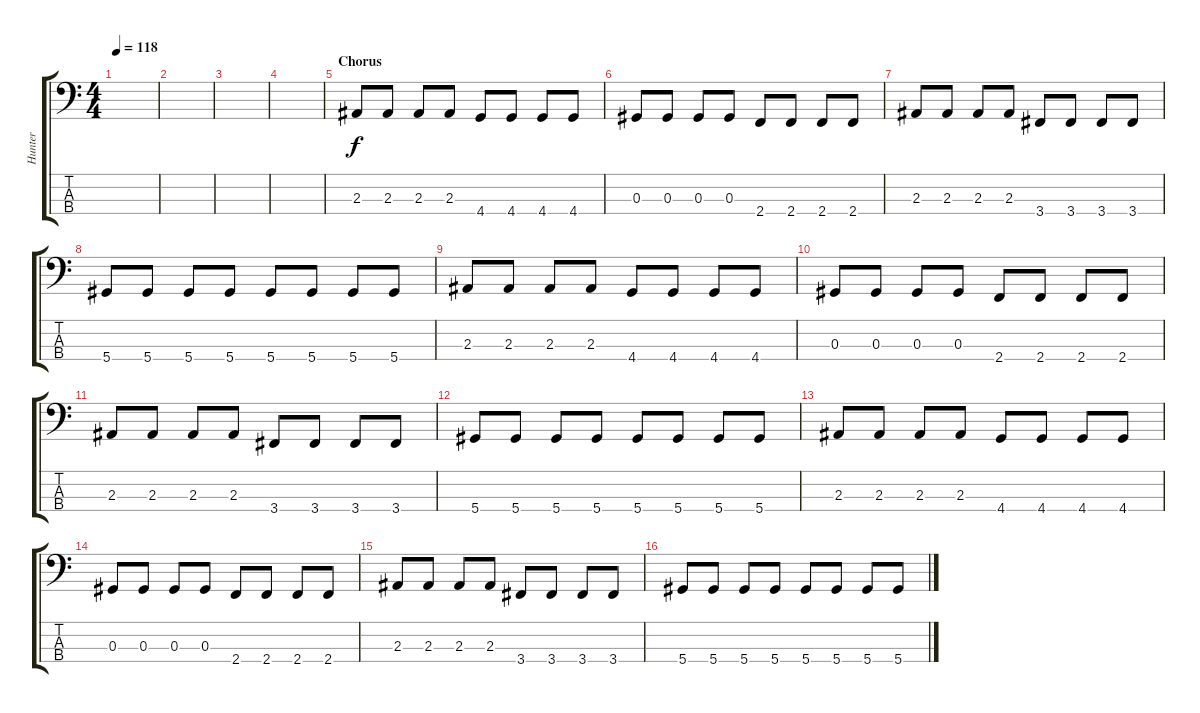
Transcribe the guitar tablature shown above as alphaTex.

\track ("Hunter" "Hunter") {instrument electricbasspick}
\staff {score tabs}
\tuning (Gb2 Db2 Ab1 Eb1) {hide}
\ts (4 4)
\tempo 118
\clef f4
\ks c
|
|
|
|
\section ("" "Chorus")
2.3.8 2.3.8 2.3.8 2.3.8 4.4.8 4.4.8 4.4.8 4.4.8 |
0.3.8 0.3.8 0.3.8 0.3.8 2.4.8 2.4.8 2.4.8 2.4.8 |
2.3.8 2.3.8 2.3.8 2.3.8 3.4.8 3.4.8 3.4.8 3.4.8 |
5.4.8 5.4.8 5.4.8 5.4.8 5.4.8 5.4.8 5.4.8 5.4.8 |
2.3.8 2.3.8 2.3.8 2.3.8 4.4.8 4.4.8 4.4.8 4.4.8 |
0.3.8 0.3.8 0.3.8 0.3.8 2.4.8 2.4.8 2.4.8 2.4.8 |
2.3.8 2.3.8 2.3.8 2.3.8 3.4.8 3.4.8 3.4.8 3.4.8 |
5.4.8 5.4.8 5.4.8 5.4.8 5.4.8 5.4.8 5.4.8 5.4.8 |
2.3.8 2.3.8 2.3.8 2.3.8 4.4.8 4.4.8 4.4.8 4.4.8 |
0.3.8 0.3.8 0.3.8 0.3.8 2.4.8 2.4.8 2.4.8 2.4.8 |
2.3.8 2.3.8 2.3.8 2.3.8 3.4.8 3.4.8 3.4.8 3.4.8 |
5.4.8 5.4.8 5.4.8 5.4.8 5.4.8 5.4.8 5.4.8 5.4.8
